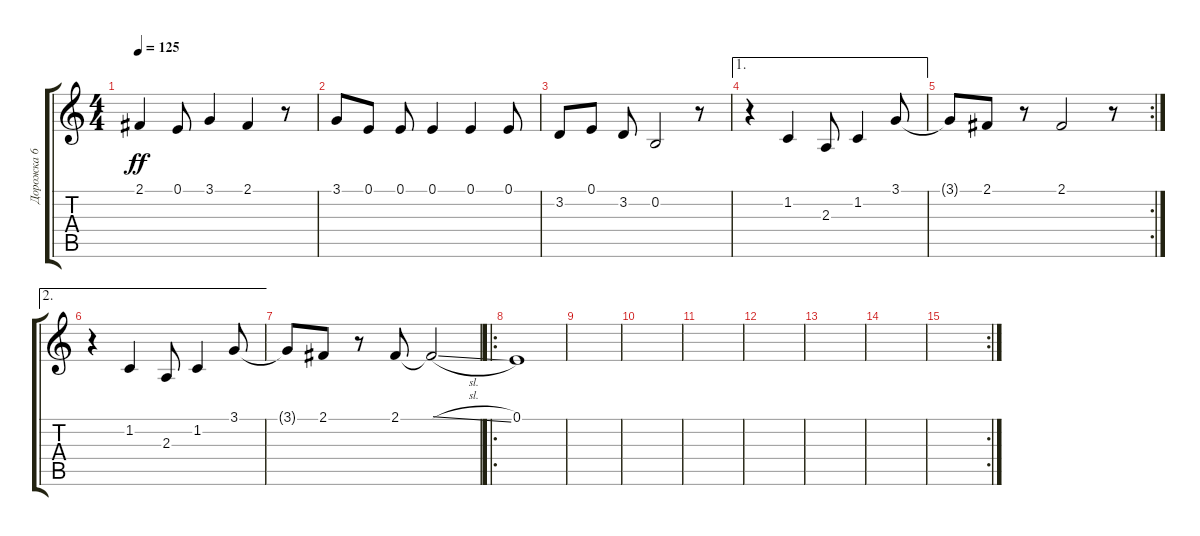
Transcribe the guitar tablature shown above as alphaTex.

\track ("Дорожка 6" "Дорожка 6") {instrument lead6voice}
\staff {score tabs}
\tuning (E4 B3 G3 D3 A2 E2) {hide}
\ts (4 4)
\tempo 125
\clef g2
\ks c
2.1.4{dy ff} 0.1.8 3.1.4 2.1.4 r.8 |
3.1.8 0.1.8 0.1.8 0.1.4 0.1.4 0.1.8 |
3.2.8 0.1.8 3.2.8 0.2.2 r.8 |
\ae 1
r.4 1.2.4 2.3.8 1.2.4 3.1.8 |
\rc 2
3.1{t}.8 2.1.8 r.8 2.1.2 r.8 |
\ae 2
r.4 1.2.4 2.3.8 1.2.4 3.1.8 |
3.1{t}.8 2.1.8 r.8 2.1.8 2.1{sl t}.2 |
\ro
0.1.1 |
|
|
|
|
|
|
\rc 2
